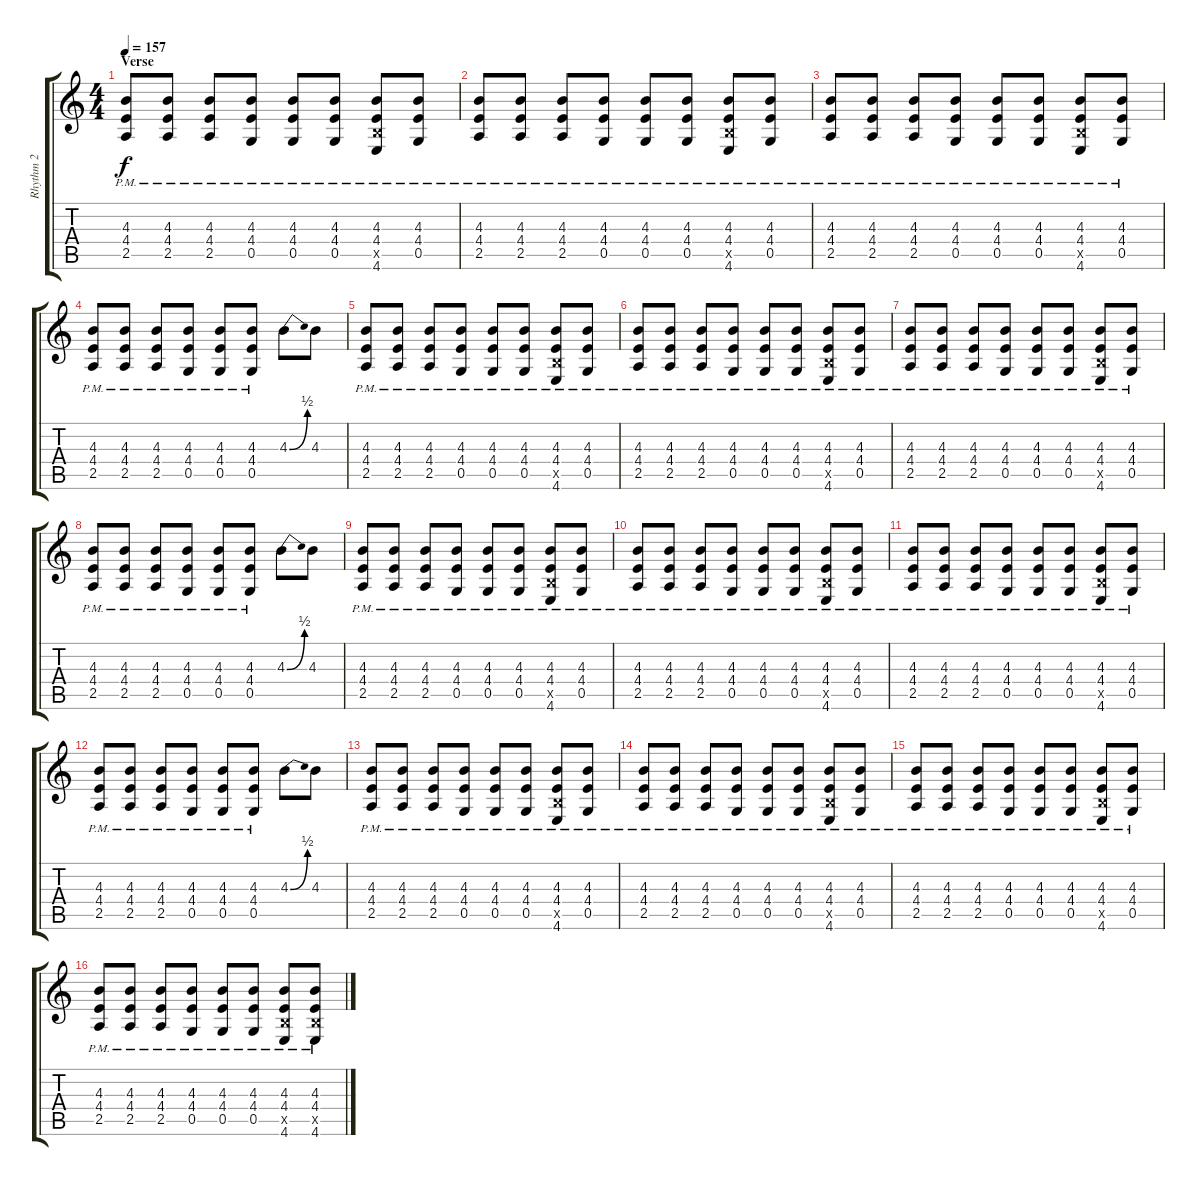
\track ("Rhythm 2" "Rhythm 2") {instrument distortionguitar}
\staff {score tabs}
\tuning (E4 C4 G3 C3 G2 C2) {hide}
\ts (4 4)
\section ("" "Verse")
\tempo 157
\clef g2
\ks c
(4.3{pm} 4.4{pm} 2.5{pm}).8{dy f} (4.3{pm} 4.4{pm} 2.5{pm}).8 (4.3{pm} 4.4{pm} 2.5{pm}).8 (4.3{pm} 4.4{pm} 0.5{pm}).8 (4.3{pm} 4.4{pm} 0.5{pm}).8 (4.3{pm} 4.4{pm} 0.5{pm}).8 (4.3{pm} 4.4{pm} 4.5{pm x} 4.6{pm}).8 (4.3{pm} 4.4{pm} 0.5{pm}).8 |
(4.3{pm} 4.4{pm} 2.5{pm}).8 (4.3{pm} 4.4{pm} 2.5{pm}).8 (4.3{pm} 4.4{pm} 2.5{pm}).8 (4.3{pm} 4.4{pm} 0.5{pm}).8 (4.3{pm} 4.4{pm} 0.5{pm}).8 (4.3{pm} 4.4{pm} 0.5{pm}).8 (4.3{pm} 4.4{pm} 4.5{pm x} 4.6{pm}).8 (4.3{pm} 4.4{pm} 0.5{pm}).8 |
(4.3{pm} 4.4{pm} 2.5{pm}).8 (4.3{pm} 4.4{pm} 2.5{pm}).8 (4.3{pm} 4.4{pm} 2.5{pm}).8 (4.3{pm} 4.4{pm} 0.5{pm}).8 (4.3{pm} 4.4{pm} 0.5{pm}).8 (4.3{pm} 4.4{pm} 0.5{pm}).8 (4.3{pm} 4.4{pm} 4.5{pm x} 4.6{pm}).8 (4.3{pm} 4.4{pm} 0.5{pm}).8 |
(4.3{pm} 4.4{pm} 2.5{pm}).8 (4.3{pm} 4.4{pm} 2.5{pm}).8 (4.3{pm} 4.4{pm} 2.5{pm}).8 (4.3{pm} 4.4{pm} 0.5{pm}).8 (4.3{pm} 4.4{pm} 0.5{pm}).8 (4.3{pm} 4.4{pm} 0.5{pm}).8 4.3{be (bend 0 0 60 2)}.8 4.3.8 |
(4.3{pm} 4.4{pm} 2.5{pm}).8 (4.3{pm} 4.4{pm} 2.5{pm}).8 (4.3{pm} 4.4{pm} 2.5{pm}).8 (4.3{pm} 4.4{pm} 0.5{pm}).8 (4.3{pm} 4.4{pm} 0.5{pm}).8 (4.3{pm} 4.4{pm} 0.5{pm}).8 (4.3{pm} 4.4{pm} 4.5{pm x} 4.6{pm}).8 (4.3{pm} 4.4{pm} 0.5{pm}).8 |
(4.3{pm} 4.4{pm} 2.5{pm}).8 (4.3{pm} 4.4{pm} 2.5{pm}).8 (4.3{pm} 4.4{pm} 2.5{pm}).8 (4.3{pm} 4.4{pm} 0.5{pm}).8 (4.3{pm} 4.4{pm} 0.5{pm}).8 (4.3{pm} 4.4{pm} 0.5{pm}).8 (4.3{pm} 4.4{pm} 4.5{pm x} 4.6{pm}).8 (4.3{pm} 4.4{pm} 0.5{pm}).8 |
(4.3{pm} 4.4{pm} 2.5{pm}).8 (4.3{pm} 4.4{pm} 2.5{pm}).8 (4.3{pm} 4.4{pm} 2.5{pm}).8 (4.3{pm} 4.4{pm} 0.5{pm}).8 (4.3{pm} 4.4{pm} 0.5{pm}).8 (4.3{pm} 4.4{pm} 0.5{pm}).8 (4.3{pm} 4.4{pm} 4.5{pm x} 4.6{pm}).8 (4.3{pm} 4.4{pm} 0.5{pm}).8 |
(4.3{pm} 4.4{pm} 2.5{pm}).8 (4.3{pm} 4.4{pm} 2.5{pm}).8 (4.3{pm} 4.4{pm} 2.5{pm}).8 (4.3{pm} 4.4{pm} 0.5{pm}).8 (4.3{pm} 4.4{pm} 0.5{pm}).8 (4.3{pm} 4.4{pm} 0.5{pm}).8 4.3{be (bend 0 0 60 2)}.8 4.3.8 |
(4.3{pm} 4.4{pm} 2.5{pm}).8 (4.3{pm} 4.4{pm} 2.5{pm}).8 (4.3{pm} 4.4{pm} 2.5{pm}).8 (4.3{pm} 4.4{pm} 0.5{pm}).8 (4.3{pm} 4.4{pm} 0.5{pm}).8 (4.3{pm} 4.4{pm} 0.5{pm}).8 (4.3{pm} 4.4{pm} 4.5{pm x} 4.6{pm}).8 (4.3{pm} 4.4{pm} 0.5{pm}).8 |
(4.3{pm} 4.4{pm} 2.5{pm}).8 (4.3{pm} 4.4{pm} 2.5{pm}).8 (4.3{pm} 4.4{pm} 2.5{pm}).8 (4.3{pm} 4.4{pm} 0.5{pm}).8 (4.3{pm} 4.4{pm} 0.5{pm}).8 (4.3{pm} 4.4{pm} 0.5{pm}).8 (4.3{pm} 4.4{pm} 4.5{pm x} 4.6{pm}).8 (4.3{pm} 4.4{pm} 0.5{pm}).8 |
(4.3{pm} 4.4{pm} 2.5{pm}).8 (4.3{pm} 4.4{pm} 2.5{pm}).8 (4.3{pm} 4.4{pm} 2.5{pm}).8 (4.3{pm} 4.4{pm} 0.5{pm}).8 (4.3{pm} 4.4{pm} 0.5{pm}).8 (4.3{pm} 4.4{pm} 0.5{pm}).8 (4.3{pm} 4.4{pm} 4.5{pm x} 4.6{pm}).8 (4.3{pm} 4.4{pm} 0.5{pm}).8 |
(4.3{pm} 4.4{pm} 2.5{pm}).8 (4.3{pm} 4.4{pm} 2.5{pm}).8 (4.3{pm} 4.4{pm} 2.5{pm}).8 (4.3{pm} 4.4{pm} 0.5{pm}).8 (4.3{pm} 4.4{pm} 0.5{pm}).8 (4.3{pm} 4.4{pm} 0.5{pm}).8 4.3{be (bend 0 0 60 2)}.8 4.3.8 |
(4.3{pm} 4.4{pm} 2.5{pm}).8 (4.3{pm} 4.4{pm} 2.5{pm}).8 (4.3{pm} 4.4{pm} 2.5{pm}).8 (4.3{pm} 4.4{pm} 0.5{pm}).8 (4.3{pm} 4.4{pm} 0.5{pm}).8 (4.3{pm} 4.4{pm} 0.5{pm}).8 (4.3{pm} 4.4{pm} 4.5{pm x} 4.6{pm}).8 (4.3{pm} 4.4{pm} 0.5{pm}).8 |
(4.3{pm} 4.4{pm} 2.5{pm}).8 (4.3{pm} 4.4{pm} 2.5{pm}).8 (4.3{pm} 4.4{pm} 2.5{pm}).8 (4.3{pm} 4.4{pm} 0.5{pm}).8 (4.3{pm} 4.4{pm} 0.5{pm}).8 (4.3{pm} 4.4{pm} 0.5{pm}).8 (4.3{pm} 4.4{pm} 4.5{pm x} 4.6{pm}).8 (4.3{pm} 4.4{pm} 0.5{pm}).8 |
(4.3{pm} 4.4{pm} 2.5{pm}).8 (4.3{pm} 4.4{pm} 2.5{pm}).8 (4.3{pm} 4.4{pm} 2.5{pm}).8 (4.3{pm} 4.4{pm} 0.5{pm}).8 (4.3{pm} 4.4{pm} 0.5{pm}).8 (4.3{pm} 4.4{pm} 0.5{pm}).8 (4.3{pm} 4.4{pm} 4.5{pm x} 4.6{pm}).8 (4.3{pm} 4.4{pm} 0.5{pm}).8 |
(4.3{pm} 4.4{pm} 2.5{pm}).8 (4.3{pm} 4.4{pm} 2.5{pm}).8 (4.3{pm} 4.4{pm} 2.5{pm}).8 (4.3{pm} 4.4{pm} 0.5{pm}).8 (4.3{pm} 4.4{pm} 0.5{pm}).8 (4.3{pm} 4.4{pm} 0.5{pm}).8 (4.3{pm} 4.4{pm} 4.5{pm x} 4.6{pm}).8 (4.3{pm} 4.4{pm} 4.5{pm x} 4.6{pm}).8
